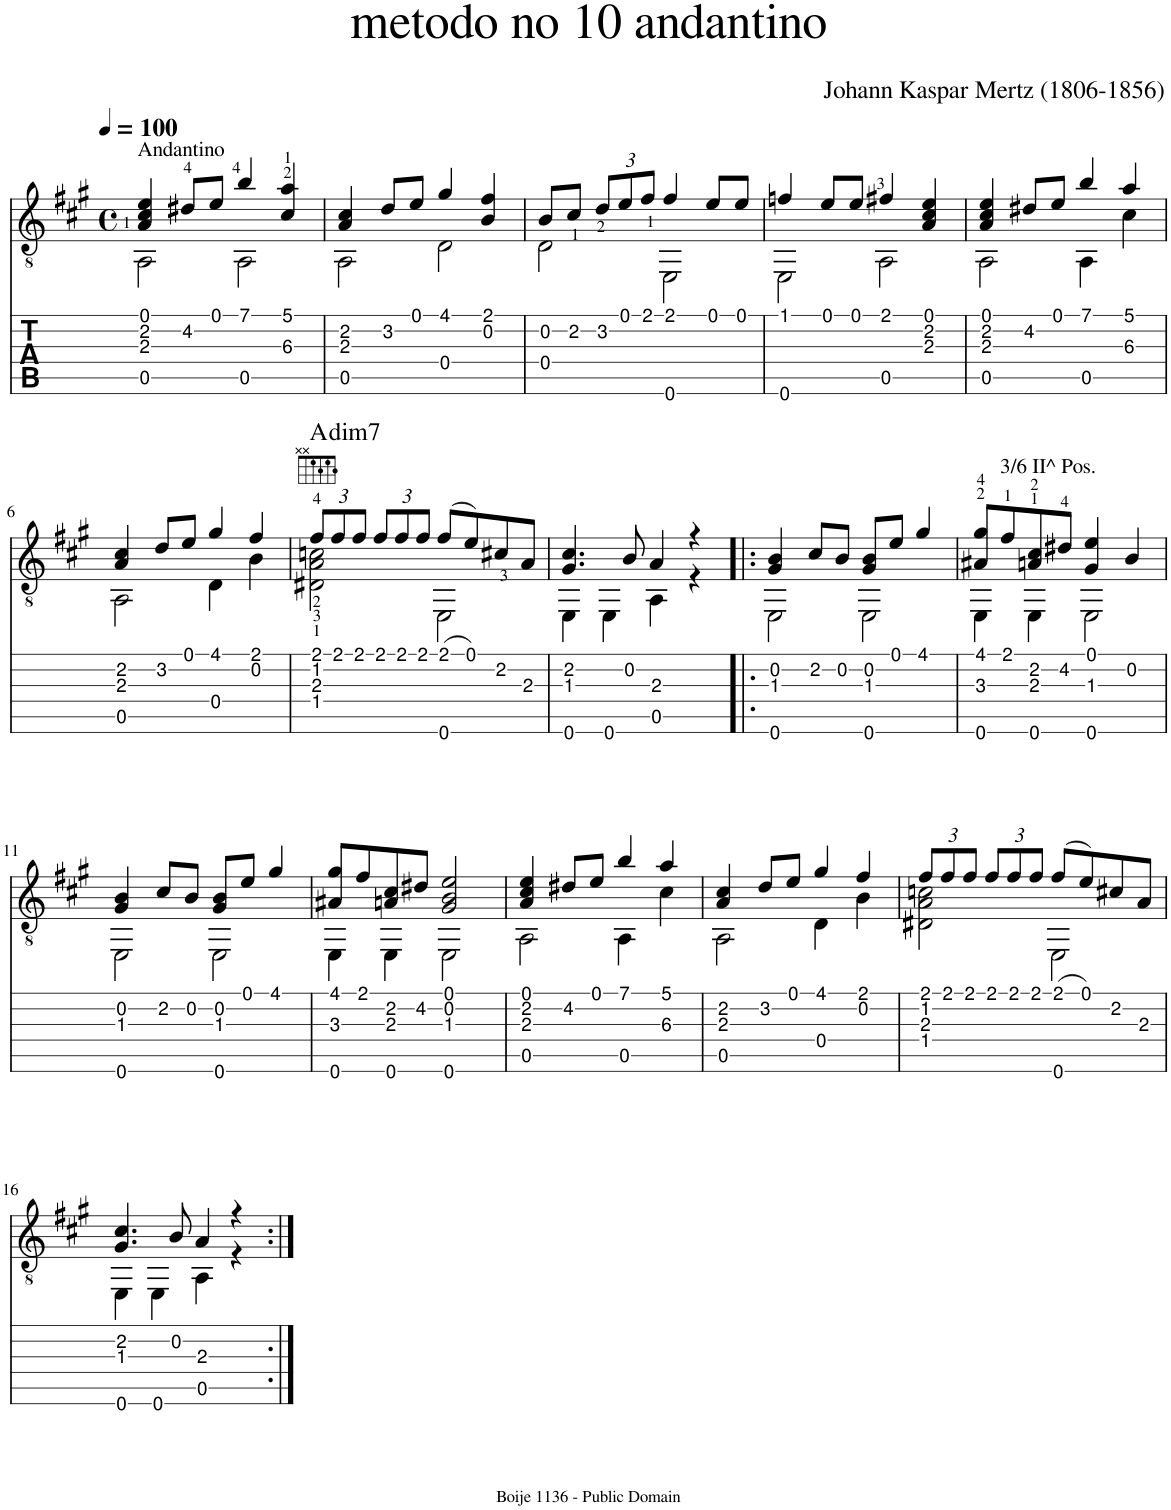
**kern	**kern	**harte
*part1	*part1	*part1
*staff2	*staff1	*
*I"Guitar	*	*
*I'Guit.	*	*
*stria6	*	*
*	*clefGv2	*
*k[f#c#g#]	*k[f#c#g#]	*
*M4/4	*M4/4	*
*met(c)	*met(c)	*
*MM100	*MM100	*
=1	=1	=1
*^	*^	*
!	!	!LO:TX:a:t=Andantino	!	!
4A 4c# 4e	2AA	4A/ 4c#/ 4e/	2AA\	.
8d#L	.	8d#X/L	.	.
8eJ	.	8e/J	.	.
4b	2AA	4b/	2AA\	.
4c# 4a	.	4c#/ 4a/	.	.
=2	=2	=2	=2	=2
4A 4c#	2AA	4A/ 4c#/	2AA\	.
8dL	.	8d/L	.	.
8eJ	.	8e/J	.	.
4g#	2D	4g#/	2D\	.
4B 4f#	.	4B/ 4f#/	.	.
=3	=3	=3	=3	=3
8BL	2D	8B/L	2D\	.
8c#J	.	8c#/J	.	.
*Xbrackettup	*	*Xbrackettup	*	*
12dL	.	12d/L	.	.
12e	.	12e/	.	.
12f#J	.	12f#/J	.	.
4f#	2EE	4f#/	2EE\	.
8eL	.	8e/L	.	.
8eJ	.	8e/J	.	.
=4	=4	=4	=4	=4
4f	2EE	4fn/	2EE\	.
8eL	.	8e/L	.	.
8eJ	.	8e/J	.	.
4f#	2AA	4f#X/	2AA\	.
4A 4c# 4e	.	4A/ 4c#/ 4e/	.	.
=5	=5	=5	=5	=5
4A 4c# 4e	2AA	4A/ 4c#/ 4e/	2AA\	.
8d#L	.	8d#X/L	.	.
8eJ	.	8e/J	.	.
4b	4AA	4b/	4AA\	.
4a	4c#	4a/	4c#\	.
!!LO:LB:g=z	!!
=6	=6	=6	=6	=6
4A 4c#	2AA	4A/ 4c#/	2AA\	.
8dL	.	8d/L	.	.
8eJ	.	8e/J	.	.
4g#	4D	4g#/	4D\	.
4f#	4B	4f#/	4B\	.
=7	=7	=7	=7	=7
!	!	!	!	!LO:H:kt=dim7
12f#L	2D# 2A 2c	12f#/L	2D#X\ 2A\ 2cn\	A:dim7
12f#	.	12f#/	.	.
12f#J	.	12f#/J	.	.
12f#L	.	12f#/L	.	.
12f#	.	12f#/	.	.
12f#J	.	12f#/J	.	.
8f#L	2EE	(8f#/L	2EE\	.
8eJ	.	8e/)	.	.
8c#L	.	8c#X/	.	.
8AJ	.	8A/J	.	.
=8	=8	=8	=8	=8
4.G# 4.c#	4EE	4.G#/ 4.c#/	4EE\	.
.	4EE	.	4EE\	.
8B	.	8B/	.	.
4A	4AA	4A/	4AA\	.
4r	4r	4r	4r	.
=9!|:	=9!|:	=9!|:	=9!|:	=9!|:
4G# 4B	2EE	4G#/ 4B/	2EE\	.
8c#L	.	8c#/L	.	.
8BJ	.	8B/J	.	.
8G#\ 8B\L	2EE	8G#/ 8B/L	2EE\	.
8eJ	.	8e/J	.	.
4g#	.	4g#/	.	.
=10	=10	=10	=10	=10
8A#\ 8g#\L	4EE	8A#X/ 8g#/L	4EE\	.
!	!	!LO:TX:a:t=3/6 II^ Pos.	!	!
8f#J	.	8f#/	.	.
8A\ 8c#\L	4EE	8An/ 8c#/	4EE\	.
8d#J	.	8d#X/J	.	.
4G# 4e	2EE	4G#/ 4e/	2EE\	.
4B	.	4B/	.	.
!!LO:LB:g=z	!!
=11	=11	=11	=11	=11
4G# 4B	2EE	4G#/ 4B/	2EE\	.
8c#L	.	8c#/L	.	.
8BJ	.	8B/J	.	.
8G#\ 8B\L	2EE	8G#/ 8B/L	2EE\	.
8eJ	.	8e/J	.	.
4g#	.	4g#/	.	.
=12	=12	=12	=12	=12
8A#\ 8g#\L	4EE	8A#X/ 8g#/L	4EE\	.
8f#J	.	8f#/	.	.
8A\ 8c#\L	4EE	8An/ 8c#/	4EE\	.
8d#J	.	8d#X/J	.	.
2G# 2B 2e	2EE	2G#/ 2B/ 2e/	2EE\	.
=13	=13	=13	=13	=13
4A 4c# 4e	2AA	4A/ 4c#/ 4e/	2AA\	.
8d#L	.	8d#X/L	.	.
8eJ	.	8e/J	.	.
4b	4AA	4b/	4AA\	.
4a	4c#	4a/	4c#\	.
=14	=14	=14	=14	=14
4A 4c#	2AA	4A/ 4c#/	2AA\	.
8dL	.	8d/L	.	.
8eJ	.	8e/J	.	.
4g#	4D	4g#/	4D\	.
4f#	4B	4f#/	4B\	.
=15	=15	=15	=15	=15
12f#L	2D# 2A 2c	12f#/L	2D#X\ 2A\ 2cn\	.
12f#	.	12f#/	.	.
12f#J	.	12f#/J	.	.
12f#L	.	12f#/L	.	.
12f#	.	12f#/	.	.
12f#J	.	12f#/J	.	.
8f#L	2EE	(8f#/L	2EE\	.
8eJ	.	8e/)	.	.
8c#L	.	8c#X/	.	.
8AJ	.	8A/J	.	.
!!LO:LB:g=z	!!
=16	=16	=16	=16	=16
4.G# 4.c#	4EE	4.G#/ 4.c#/	4EE\	.
.	4EE	.	4EE\	.
8B	.	8B/	.	.
4A	4AA	4A/	4AA\	.
4r	4r	4r	4r	.
*v	*v	*	*	*
*	*v	*v	*
=:|!	=:|!	=:|!
*-	*-	*-
